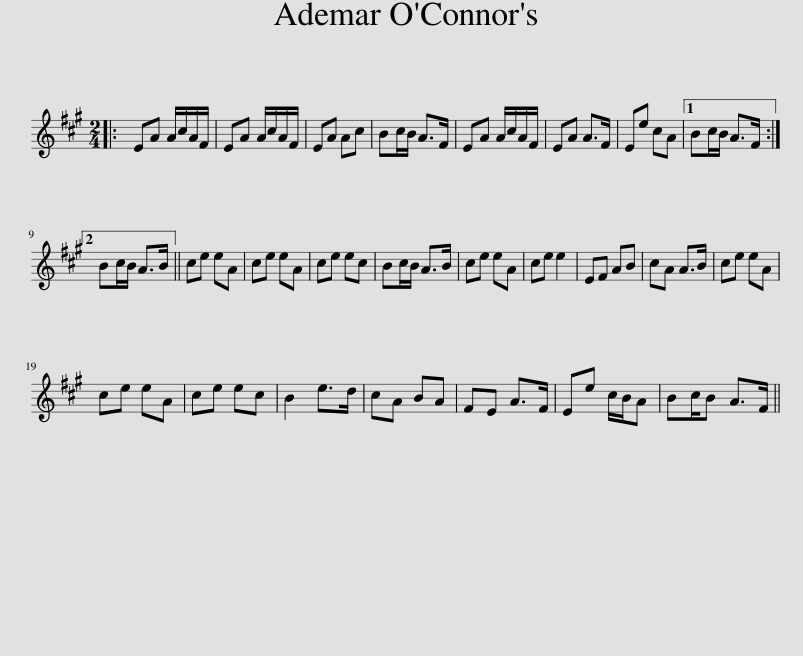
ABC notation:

X:1
L:1/8
M:2/4
I:linebreak $
K:A
V:1 treble
V:1
|: EA A/c/A/F/ | EA A/c/A/F/ | EA Ac | Bc/B/ A>F | EA A/c/A/F/ | %5
 EA A>F | Ee cA |1 Bc/B/ A>F :|2$ Bc/B/ A>B || ce eA | %10
 ce eA | ce ec | Bc/B/ A>B | ce eA | ce e2 | %15
 EF AB | cA A>B | ce eA |$ ce eA | ce ec | %20
 B2 e>d | cA BA | FE A>F | Ee c/B/A | Bc/B A>F || %25
